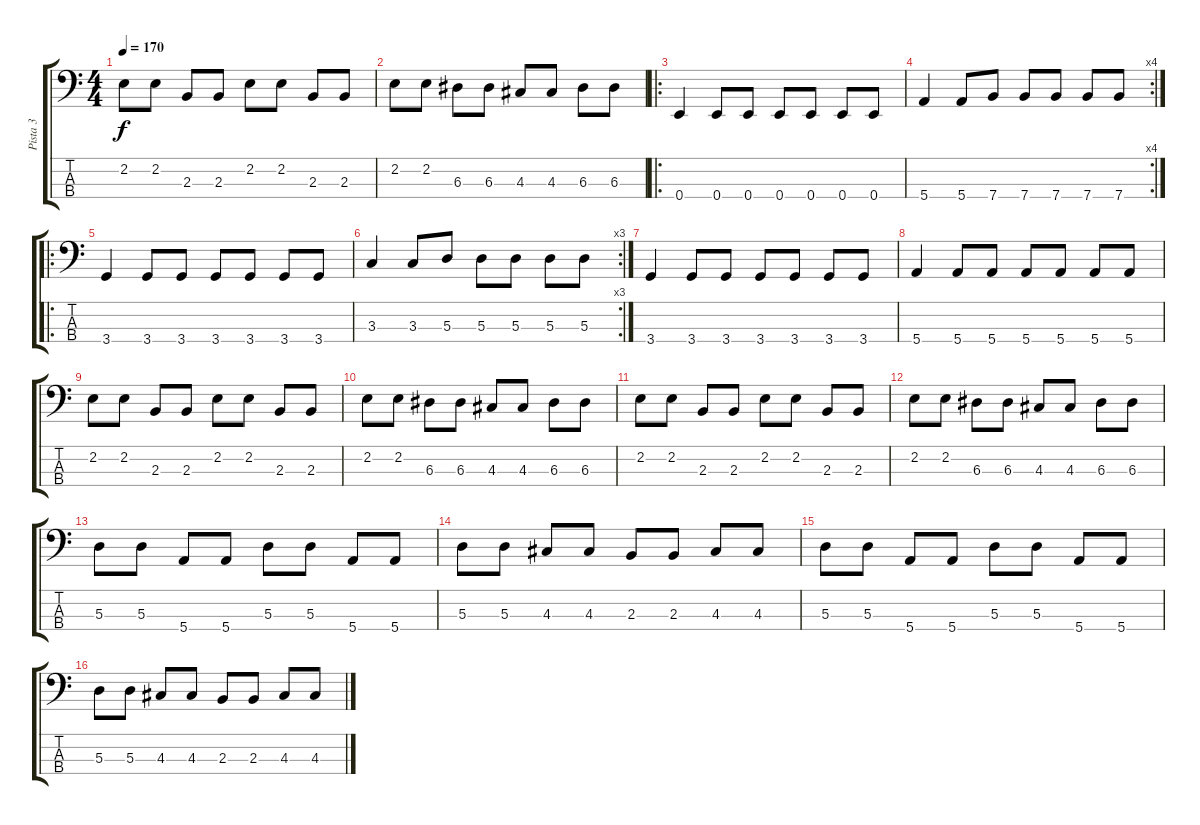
\track ("Pista 3" "Pista 3") {instrument electricbassfinger}
\staff {score tabs}
\tuning (G2 D2 A1 E1) {hide}
\ts (4 4)
\tempo 170
\clef f4
\ks c
2.2.8{dy f} 2.2.8 2.3.8 2.3.8 2.2.8 2.2.8 2.3.8 2.3.8 |
2.2.8 2.2.8 6.3.8 6.3.8 4.3.8 4.3.8 6.3.8 6.3.8 |
\ro
0.4.4 0.4.8 0.4.8 0.4.8 0.4.8 0.4.8 0.4.8 |
\rc 4
5.4.4 5.4.8 7.4.8 7.4.8 7.4.8 7.4.8 7.4.8 |
\ro
3.4.4 3.4.8 3.4.8 3.4.8 3.4.8 3.4.8 3.4.8 |
\rc 3
3.3.4 3.3.8 5.3.8 5.3.8 5.3.8 5.3.8 5.3.8 |
3.4.4 3.4.8 3.4.8 3.4.8 3.4.8 3.4.8 3.4.8 |
5.4.4 5.4.8 5.4.8 5.4.8 5.4.8 5.4.8 5.4.8 |
2.2.8 2.2.8 2.3.8 2.3.8 2.2.8 2.2.8 2.3.8 2.3.8 |
2.2.8 2.2.8 6.3.8 6.3.8 4.3.8 4.3.8 6.3.8 6.3.8 |
2.2.8 2.2.8 2.3.8 2.3.8 2.2.8 2.2.8 2.3.8 2.3.8 |
2.2.8 2.2.8 6.3.8 6.3.8 4.3.8 4.3.8 6.3.8 6.3.8 |
5.3.8 5.3.8 5.4.8 5.4.8 5.3.8 5.3.8 5.4.8 5.4.8 |
5.3.8 5.3.8 4.3.8 4.3.8 2.3.8 2.3.8 4.3.8 4.3.8 |
5.3.8 5.3.8 5.4.8 5.4.8 5.3.8 5.3.8 5.4.8 5.4.8 |
5.3.8 5.3.8 4.3.8 4.3.8 2.3.8 2.3.8 4.3.8 4.3.8
